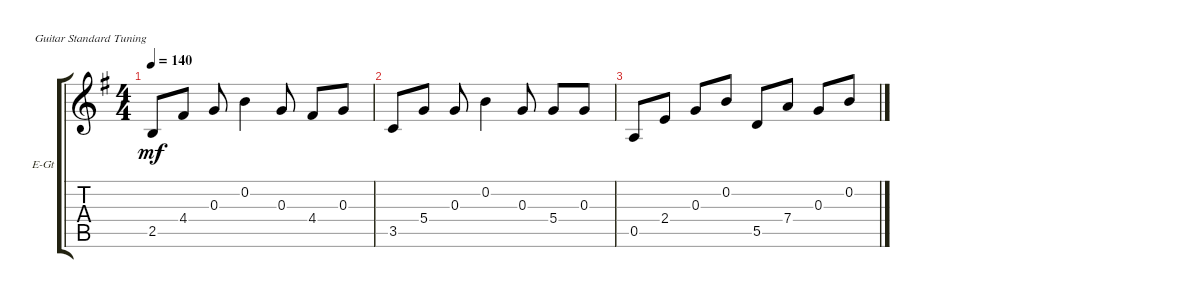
\defaultSystemsLayout 4
\bracketExtendMode groupsimilarinstruments
\firstSystemTrackNameOrientation horizontal
\otherSystemsTrackNameOrientation horizontal
\track ("ЧИСТАЯ-ЛЕВОЕ-УХО" "E-Gt") {instrument electricguitarclean}
\staff {score tabs}
\tuning (E4 B3 G3 D3 A2 E2)
\ts (4 4)
\tempo 140
\clef g2
\scale
0.333333
\ks eminor
2.5.8{dy mf} 4.4.8 0.3.8 0.2.4 0.3.8 4.4.8 0.3.8 |
\scale
0.333333 3.5.8 5.4.8 0.3.8 0.2.4 0.3.8 5.4.8 0.3.8 |
0.5.8 2.4.8 0.3.8 0.2.8 5.5.8 7.4.8 0.3.8 0.2.8
